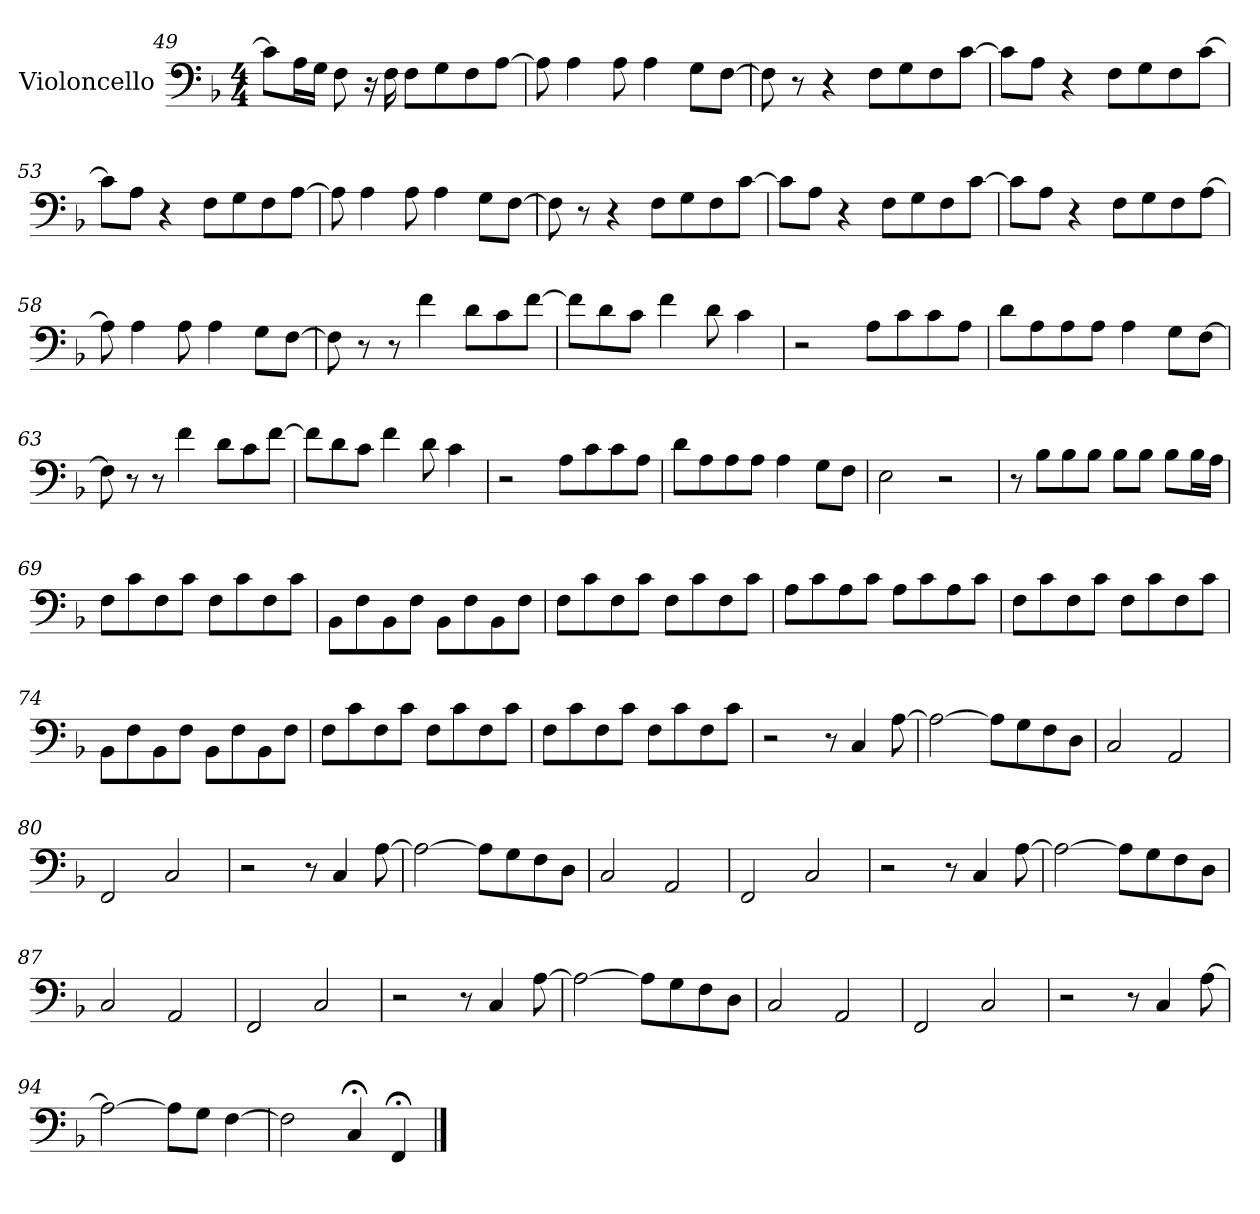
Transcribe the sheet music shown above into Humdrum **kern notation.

**kern
*part1
*staff1
*I"Violoncello
*I'Vc.
*clefF4
*k[b-]
*M4/4
=49
8c\L]
16A\L
16G\JJ
8F\
16r
16F\
8F\L
8G\
8F\
[8A\J
=50
8A\]
4A\
8A\
4A\
8G\L
[8F\J
=51
8F\]
8r
4r
8F\L
8G\
8F\
[8c\J
=52
8c\L]
8A\J
4r
8F\L
8G\
8F\
[8c\J
!!LO:LB:g=z
=53
8c\L]
8A\J
4r
8F\L
8G\
8F\
[8A\J
=54
8A\]
4A\
8A\
4A\
8G\L
[8F\J
=55
8F\]
8r
4r
8F\L
8G\
8F\
[8c\J
=56
8c\L]
8A\J
4r
8F\L
8G\
8F\
[8c\J
=57
8c\L]
8A\J
4r
8F\L
8G\
8F\
[8A\J
=58
8A\]
4A\
8A\
4A\
8G\L
[8F\J
!!LO:LB:g=z
=59
8F\]
8r
8r
4f\
8d\L
8c\
[8f\J
=60
8f\L]
8d\
8c\J
4f\
8d\
4c\
=61
2r
8A\L
8c\
8c\
8A\J
=62
8d\L
8A\
8A\
8A\J
4A\
8G\L
[8F\J
=63
8F\]
8r
8r
4f\
8d\L
8c\
[8f\J
=64
8f\L]
8d\
8c\J
4f\
8d\
4c\
!!LO:LB:g=z
=65
2r
8A\L
8c\
8c\
8A\J
=66
8d\L
8A\
8A\
8A\J
4A\
8G\L
8F\J
=67
2E\
2r
=68
8r
8B-\L
8B-\
8B-\J
8B-\L
8B-\J
8B-\L
16B-\L
16A\JJ
=69
8F\L
8c\
8F\
8c\J
8F\L
8c\
8F\
8c\J
=70
8BB-\L
8F\
8BB-\
8F\J
8BB-\L
8F\
8BB-\
8F\J
!!LO:LB:g=z
=71
8F\L
8c\
8F\
8c\J
8F\L
8c\
8F\
8c\J
=72
8A\L
8c\
8A\
8c\J
8A\L
8c\
8A\
8c\J
=73
8F\L
8c\
8F\
8c\J
8F\L
8c\
8F\
8c\J
=74
8BB-\L
8F\
8BB-\
8F\J
8BB-\L
8F\
8BB-\
8F\J
=75
8F\L
8c\
8F\
8c\J
8F\L
8c\
8F\
8c\J
=76
8F\L
8c\
8F\
8c\J
8F\L
8c\
8F\
8c\J
!!LO:LB:g=z
=77
2r
8r
4C/
[8A\
=78
2A\_
8A\L]
8G\
8F\
8D\J
=79
2C/
2AA/
=80
2FF/
2C/
=81
2r
8r
4C/
[8A\
=82
2A\_
8A\L]
8G\
8F\
8D\J
=83
2C/
2AA/
=84
2FF/
2C/
=85
2r
8r
4C/
[8A\
=86
2A\_
8A\L]
8G\
8F\
8D\J
=87
2C/
2AA/
=88
2FF/
2C/
!!LO:LB:g=z
=89
2r
8r
4C/
[8A\
=90
2A\_
8A\L]
8G\
8F\
8D\J
=91
2C/
2AA/
=92
2FF/
2C/
=93
2r
8r
4C/
[8A\
=94
2A\_
8A\L]
8G\J
[4F\
=95
2F\]
4C;</
4FF;</
==
*-
